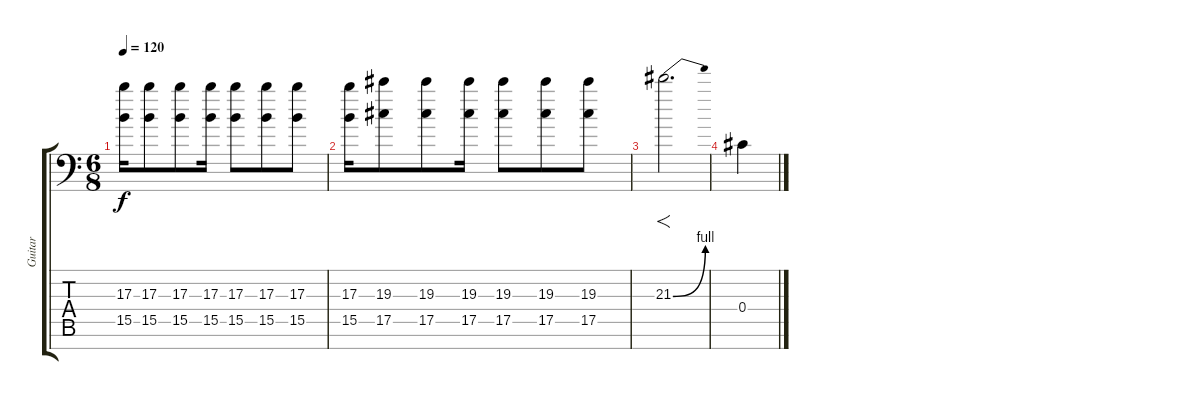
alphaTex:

\track ("Guitar" "Guitar") {instrument distortionguitar}
\staff {score tabs}
\tuning (Eb4 Bb3 Gb3 Db3 Ab2 Eb2 Bb1) {hide}
\ts (6 8)
\tempo 120
\clef f4
\ks c
(17.3 15.5).16{dy f} (17.3 15.5).8 (17.3 15.5).8 (17.3 15.5).16 (17.3 15.5).8 (17.3 15.5).8 (17.3 15.5).8 |
(17.3 15.5).16 (19.3 17.5).8 (19.3 17.5).8 (19.3 17.5).16 (19.3 17.5).8 (19.3 17.5).8 (19.3 17.5).8 |
21.3{be (bend 0 0 60 4)}.2{f d} |
0.4.4
